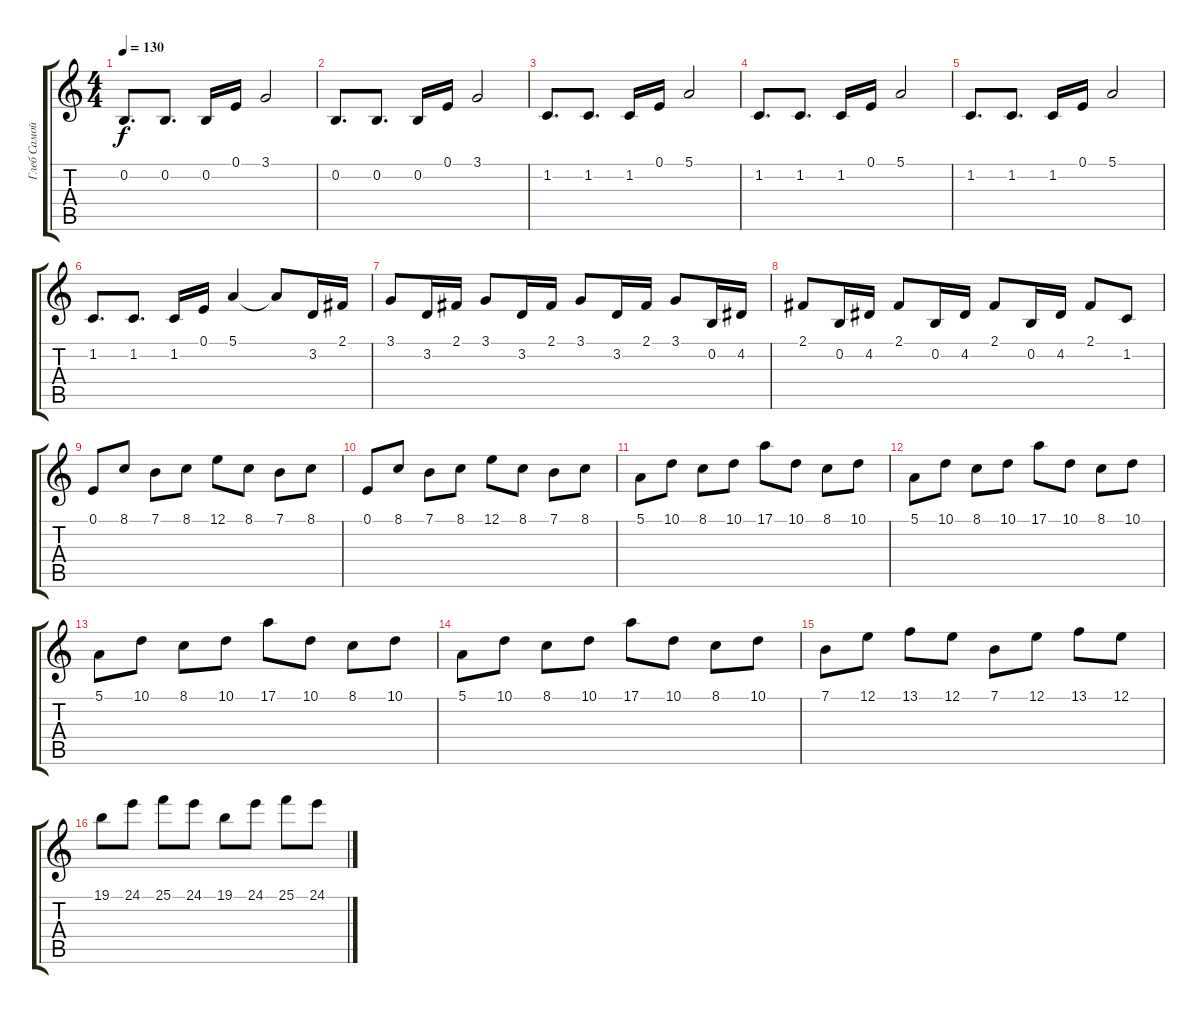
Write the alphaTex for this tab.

\track ("Глеб Самойлов (клавишные)" "Глеб Самой") {instrument fx4atmosphere}
\staff {score tabs}
\tuning (E4 B3 G3 D3 A2 E2) {hide}
\ts (4 4)
\tempo 130
\clef g2
\ks c
0.2.8{d dy f} 0.2.8{d} 0.2.16 0.1.16 3.1.2 |
0.2.8{d} 0.2.8{d} 0.2.16 0.1.16 3.1.2 |
1.2.8{d} 1.2.8{d} 1.2.16 0.1.16 5.1.2 |
1.2.8{d} 1.2.8{d} 1.2.16 0.1.16 5.1.2 |
1.2.8{d} 1.2.8{d} 1.2.16 0.1.16 5.1.2 |
1.2.8{d} 1.2.8{d} 1.2.16 0.1.16 5.1.4 5.1{t}.8 3.2.16 2.1.16 |
3.1.8 3.2.16 2.1.16 3.1.8 3.2.16 2.1.16 3.1.8 3.2.16 2.1.16 3.1.8 0.2.16 4.2.16 |
2.1.8 0.2.16 4.2.16 2.1.8 0.2.16 4.2.16 2.1.8 0.2.16 4.2.16 2.1.8 1.2.8 |
0.1.8 8.1.8 7.1.8 8.1.8 12.1.8 8.1.8 7.1.8 8.1.8 |
0.1.8 8.1.8 7.1.8 8.1.8 12.1.8 8.1.8 7.1.8 8.1.8 |
5.1.8 10.1.8 8.1.8 10.1.8 17.1.8 10.1.8 8.1.8 10.1.8 |
5.1.8 10.1.8 8.1.8 10.1.8 17.1.8 10.1.8 8.1.8 10.1.8 |
5.1.8 10.1.8 8.1.8 10.1.8 17.1.8 10.1.8 8.1.8 10.1.8 |
5.1.8 10.1.8 8.1.8 10.1.8 17.1.8 10.1.8 8.1.8 10.1.8 |
7.1.8 12.1.8 13.1.8 12.1.8 7.1.8 12.1.8 13.1.8 12.1.8 |
19.1.8 24.1.8 25.1.8 24.1.8 19.1.8 24.1.8 25.1.8 24.1.8
